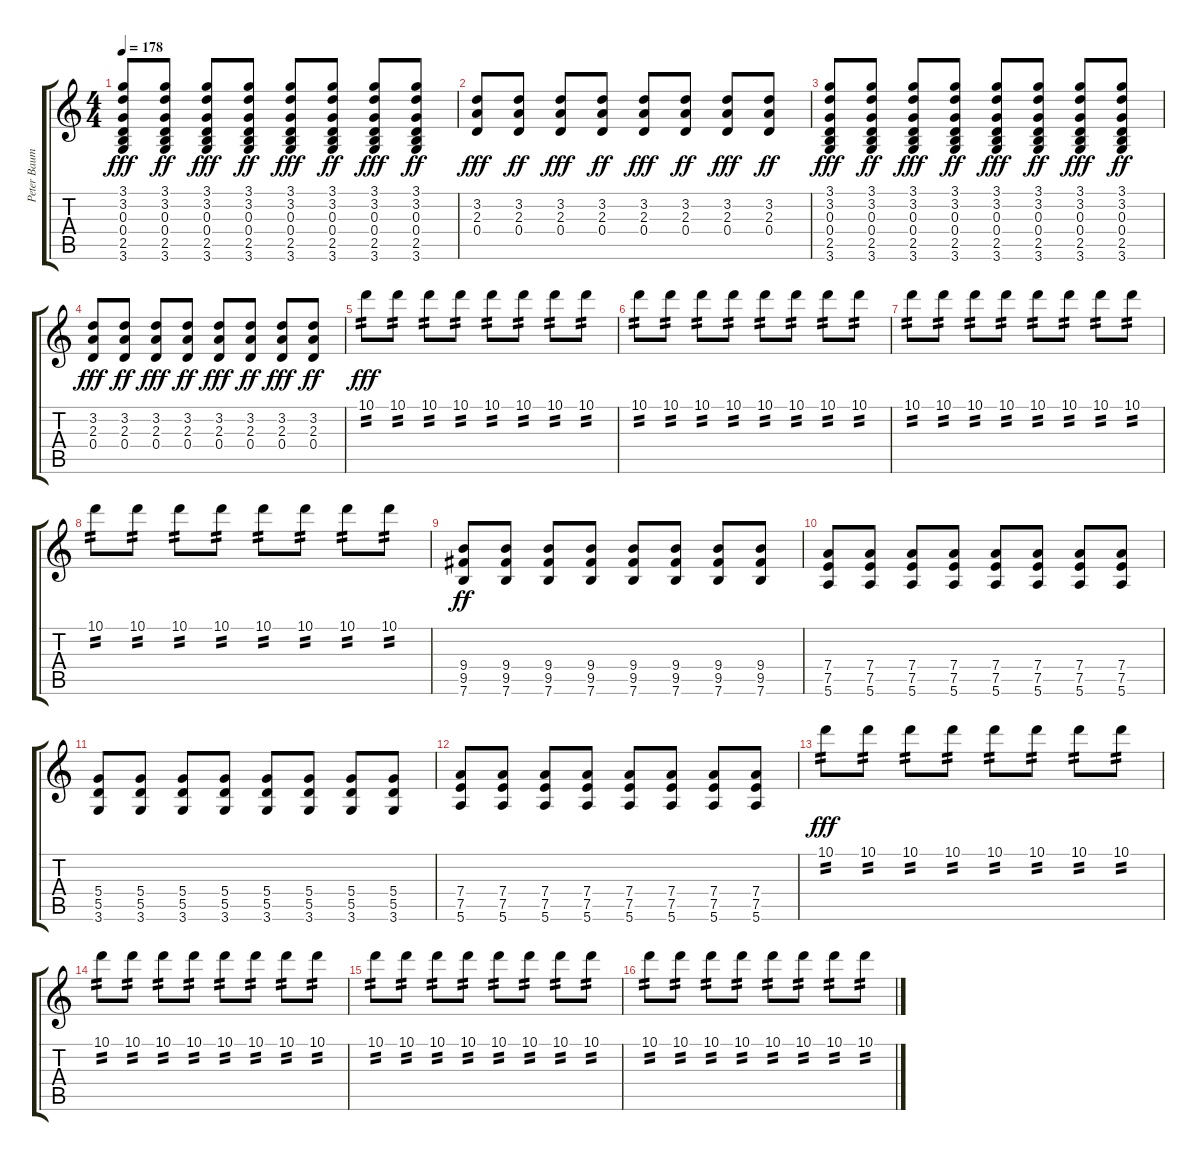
\track ("Peter Baumann" "Peter Baum") {instrument distortionguitar}
\staff {score tabs}
\tuning (E4 B3 G3 D3 A2 E2) {hide}
\ts (4 4)
\tempo 178
\clef g2
\ks c
(3.1 3.2 0.3 0.4 2.5 3.6).8{dy fff instrument distortionguitar} (3.1 3.2 0.3 0.4 2.5 3.6).8{dy ff} (3.1 3.2 0.3 0.4 2.5 3.6).8{dy fff} (3.1 3.2 0.3 0.4 2.5 3.6).8{dy ff} (3.1 3.2 0.3 0.4 2.5 3.6).8{dy fff} (3.1 3.2 0.3 0.4 2.5 3.6).8{dy ff} (3.1 3.2 0.3 0.4 2.5 3.6).8{dy fff} (3.1 3.2 0.3 0.4 2.5 3.6).8{dy ff} |
(3.2 2.3 0.4).8{dy fff} (3.2 2.3 0.4).8{dy ff} (3.2 2.3 0.4).8{dy fff} (3.2 2.3 0.4).8{dy ff} (3.2 2.3 0.4).8{dy fff} (3.2 2.3 0.4).8{dy ff} (3.2 2.3 0.4).8{dy fff} (3.2 2.3 0.4).8{dy ff} |
(3.1 3.2 0.3 0.4 2.5 3.6).8{dy fff} (3.1 3.2 0.3 0.4 2.5 3.6).8{dy ff} (3.1 3.2 0.3 0.4 2.5 3.6).8{dy fff} (3.1 3.2 0.3 0.4 2.5 3.6).8{dy ff} (3.1 3.2 0.3 0.4 2.5 3.6).8{dy fff} (3.1 3.2 0.3 0.4 2.5 3.6).8{dy ff} (3.1 3.2 0.3 0.4 2.5 3.6).8{dy fff} (3.1 3.2 0.3 0.4 2.5 3.6).8{dy ff} |
(3.2 2.3 0.4).8{dy fff} (3.2 2.3 0.4).8{dy ff} (3.2 2.3 0.4).8{dy fff} (3.2 2.3 0.4).8{dy ff} (3.2 2.3 0.4).8{dy fff} (3.2 2.3 0.4).8{dy ff} (3.2 2.3 0.4).8{dy fff} (3.2 2.3 0.4).8{dy ff} |
10.1.8{tp 2 dy fff instrument electricguitarclean} 10.1.8{tp 2} 10.1.8{tp 2} 10.1.8{tp 2} 10.1.8{tp 2} 10.1.8{tp 2} 10.1.8{tp 2} 10.1.8{tp 2} |
10.1.8{tp 2} 10.1.8{tp 2} 10.1.8{tp 2} 10.1.8{tp 2} 10.1.8{tp 2} 10.1.8{tp 2} 10.1.8{tp 2} 10.1.8{tp 2} |
10.1.8{tp 2} 10.1.8{tp 2} 10.1.8{tp 2} 10.1.8{tp 2} 10.1.8{tp 2} 10.1.8{tp 2} 10.1.8{tp 2} 10.1.8{tp 2} |
10.1.8{tp 2} 10.1.8{tp 2} 10.1.8{tp 2} 10.1.8{tp 2} 10.1.8{tp 2} 10.1.8{tp 2} 10.1.8{tp 2} 10.1.8{tp 2} |
(9.4 9.5 7.6).8{dy ff instrument distortionguitar} (9.4 9.5 7.6).8 (9.4 9.5 7.6).8 (9.4 9.5 7.6).8 (9.4 9.5 7.6).8 (9.4 9.5 7.6).8 (9.4 9.5 7.6).8 (9.4 9.5 7.6).8 |
(7.4 7.5 5.6).8 (7.4 7.5 5.6).8 (7.4 7.5 5.6).8 (7.4 7.5 5.6).8 (7.4 7.5 5.6).8 (7.4 7.5 5.6).8 (7.4 7.5 5.6).8 (7.4 7.5 5.6).8 |
(5.4 5.5 3.6).8 (5.4 5.5 3.6).8 (5.4 5.5 3.6).8 (5.4 5.5 3.6).8 (5.4 5.5 3.6).8 (5.4 5.5 3.6).8 (5.4 5.5 3.6).8 (5.4 5.5 3.6).8 |
(7.4 7.5 5.6).8 (7.4 7.5 5.6).8 (7.4 7.5 5.6).8 (7.4 7.5 5.6).8 (7.4 7.5 5.6).8 (7.4 7.5 5.6).8 (7.4 7.5 5.6).8 (7.4 7.5 5.6).8 |
10.1.8{tp 2 dy fff instrument electricguitarclean} 10.1.8{tp 2} 10.1.8{tp 2} 10.1.8{tp 2} 10.1.8{tp 2} 10.1.8{tp 2} 10.1.8{tp 2} 10.1.8{tp 2} |
10.1.8{tp 2} 10.1.8{tp 2} 10.1.8{tp 2} 10.1.8{tp 2} 10.1.8{tp 2} 10.1.8{tp 2} 10.1.8{tp 2} 10.1.8{tp 2} |
10.1.8{tp 2} 10.1.8{tp 2} 10.1.8{tp 2} 10.1.8{tp 2} 10.1.8{tp 2} 10.1.8{tp 2} 10.1.8{tp 2} 10.1.8{tp 2} |
10.1.8{tp 2} 10.1.8{tp 2} 10.1.8{tp 2} 10.1.8{tp 2} 10.1.8{tp 2} 10.1.8{tp 2} 10.1.8{tp 2} 10.1.8{tp 2}
